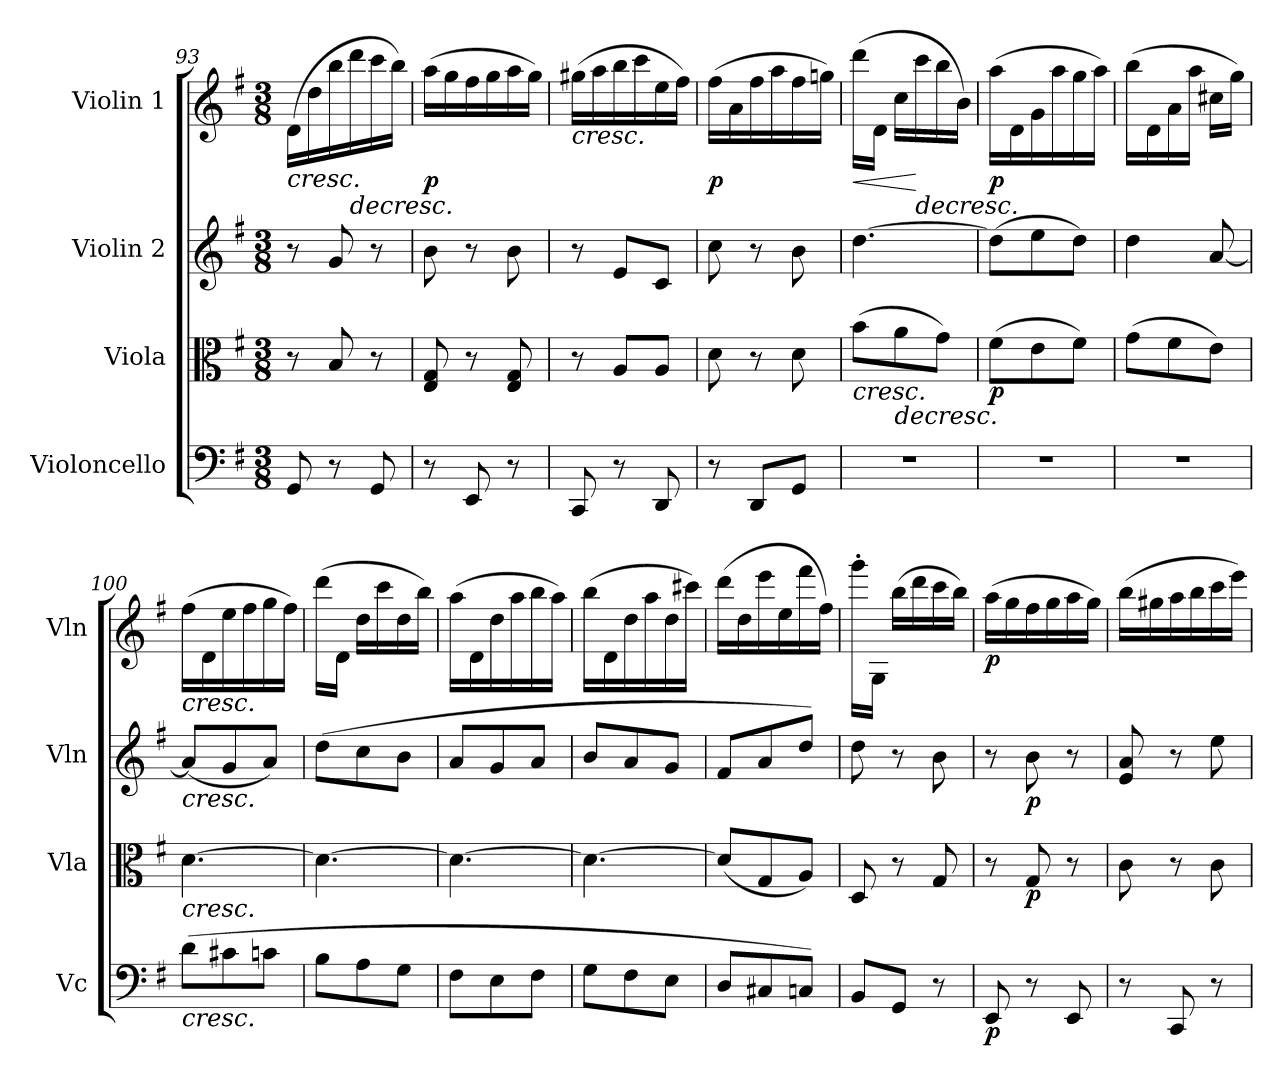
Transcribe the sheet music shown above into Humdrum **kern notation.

**kern	**dynam	**kern	**dynam	**kern	**dynam	**kern	**dynam
*part4	*part4	*part3	*part3	*part2	*part2	*part1	*part1
*staff4	*staff4	*staff3	*staff3	*staff2	*staff2	*staff1	*staff1
*I"Violoncello	*	*I"Viola	*	*I"Violin 2	*	*I"Violin 1	*
*I'Vc	*	*I'Vla	*	*I'Vln	*	*I'Vln	*
*clefF4	*	*clefC3	*	*clefG2	*	*clefG2	*
*k[f#]	*	*k[f#]	*	*k[f#]	*	*k[f#]	*
*M3/8	*	*M3/8	*	*M3/8	*	*M3/8	*
=93	=93	=93	=93	=93	=93	=93	=93
!	!	!	!	!	!	!	!LO:HP:b
8GG/	.	8r	.	8r	.	(16d\LL	<
.	.	.	.	.	.	16dd\	.
8r	.	8B/	.	8g/	.	16bb\	.
!	!	!	!	!	!	!	!LO:HP:b
.	.	.	.	.	.	16ddd\	>
8GG/	.	8r	.	8r	.	16ccc\	.
.	.	.	.	.	.	16bb\JJ)	.
.	.	.	.	.	.	.	[
!!LO:PB:g=z
=94	=94	=94	=94	=94	=94	=94	=94
!	!	!	!	!	!	!	!LO:DY:b
8r	.	8E/ 8G/	.	8b\	.	(16aa\LL	p
.	.	.	.	.	.	16gg\	.
8EE/	.	8r	.	8r	.	16ff#\	.
.	.	.	.	.	.	16gg\	.
8r	.	8E/ 8G/	.	8b\	.	16aa\	.
.	.	.	.	.	.	16gg\JJ)	.
=95	=95	=95	=95	=95	=95	=95	=95
!	!	!	!	!	!	!	!LO:HP:b
8CC/	.	8r	.	8r	.	(16gg#X\LL	<
.	.	.	.	.	.	16aa\	.
8r	.	8A/L	.	8e/L	.	16bb\	.
.	.	.	.	.	.	16ccc\	.
8DD/	.	8A/J	.	8c/J	.	16ee\	.
.	.	.	.	.	.	16ff#\JJ)	.
.	.	.	.	.	.	.	]
=96	=96	=96	=96	=96	=96	=96	=96
!	!	!	!	!	!	!	!LO:DY:b
8r	.	8d\	.	8cc\	.	(16ff#\LL	p
.	.	.	.	.	.	16a\	.
8DD/L	.	8r	.	8r	.	16ff#\	.
.	.	.	.	.	.	16aa\	.
8GG/J	.	8d\	.	8b\	.	16ff#\	.
.	.	.	.	.	.	16ggn\JJ)	.
=97	=97	=97	=97	=97	=97	=97	=97
!	!	!	!LO:HP:b	!	!	!	!LO:HP:b
4.r	.	(8b\L	<	[4.dd\	.	(16ddd\LL	<
.	.	.	.	.	.	16d\JJ	.
!	!	!	!LO:HP:b	!	!	!	!
.	.	8a\	>	.	.	16cc\LL	.
!	!	!	!	!	!	!	!LO:HP:n=1:b
.	.	.	.	.	.	16ccc\	[ >
.	.	8g\J)	[	.	.	16bb\	.
.	.	.	.	.	.	16b\JJ)	.
.	.	.	.	.	.	.	[
=98	=98	=98	=98	=98	=98	=98	=98
!	!	!	!LO:DY:b	!	!	!	!LO:DY:b
4.r	.	(8f#\L	p	(8dd\L]	.	(16aa\LL	p
.	.	.	.	.	.	16d\	.
.	.	8e\	.	8ee\	.	16g\	.
.	.	.	.	.	.	16aa\	.
.	.	8f#\J)	.	8dd\J)	.	16gg\	.
.	.	.	.	.	.	16aa\JJ)	.
=99	=99	=99	=99	=99	=99	=99	=99
4.r	.	(8g\L	.	4dd\	.	(16bb\LL	.
.	.	.	.	.	.	16d\	.
.	.	8f#\	.	.	.	16a\	.
.	.	.	.	.	.	16aa\JJ	.
.	.	8e\J)	.	[8a/	.	16cc#X\LL	.
.	.	.	.	.	.	16gg\JJ)	.
!!LO:LB:g=z
=100	=100	=100	=100	=100	=100	=100	=100
!	!	!	!	!	!	!LO:TX:b:i:t=cresc.	!
!	!	!	!	!LO:TX:b:i:t=cresc.	!	!	!
!	!	!LO:TX:b:i:t=cresc.	!	!	!	!	!
!LO:TX:b:i:t=cresc.	!	!	!	!	!	!	!
(8d\L	.	[4.d\	.	(8a/L]	.	(16ff#\LL	.
.	.	.	.	.	.	16d\	.
8c#X\	.	.	.	8g/	.	16ee\	.
.	.	.	.	.	.	16ff#\	.
8cn\J	.	.	.	8a/J)	.	16gg\	.
.	.	.	.	.	.	16ff#\JJ)	.
=101	=101	=101	=101	=101	=101	=101	=101
8B\L	.	4.d\_	.	(8dd\L	.	(16ddd\LL	.
.	.	.	.	.	.	16d\JJ	.
8A\	.	.	.	8cc\	.	16dd\LL	.
.	.	.	.	.	.	16ccc\	.
8G\J	.	.	.	8b\J	.	16dd\	.
.	.	.	.	.	.	16bb\JJ)	.
!!LO:LB:g=z
=102	=102	=102	=102	=102	=102	=102	=102
8F#\L	.	4.d\_	.	8a/L	.	(16aa\LL	.
.	.	.	.	.	.	16d\	.
8E\	.	.	.	8g/	.	16dd\	.
.	.	.	.	.	.	16aa\	.
8F#\J	.	.	.	8a/J	.	16bb\	.
.	.	.	.	.	.	16aa\JJ)	.
=103	=103	=103	=103	=103	=103	=103	=103
8G\L	.	4.d\_	.	8b/L	.	(16bb\LL	.
.	.	.	.	.	.	16d\	.
8F#\	.	.	.	8a/	.	16dd\	.
.	.	.	.	.	.	16aa\	.
8E\J	.	.	.	8g/J	.	16dd\	.
.	.	.	.	.	.	16ccc#X\JJ)	.
=104	=104	=104	=104	=104	=104	=104	=104
8D/L	.	(8d/L]	.	8f#/L	.	(16ddd\LL	.
.	.	.	.	.	.	16dd\	.
8C#X/	.	8G/	.	8a/	.	16eee\	.
.	.	.	.	.	.	16ee\	.
8Cn/J)	.	8A/J)	.	8dd/J)	.	16fff#\	.
.	.	.	.	.	.	16ff#\JJ)	.
=105	=105	=105	=105	=105	=105	=105	=105
8BB/L	.	8D/	.	8dd\	.	16ggg'\LL	.
.	.	.	.	.	.	16G\JJ	.
8GG/J	.	8r	.	8r	.	(16bb\LL	.
.	.	.	.	.	.	16ddd\	.
8r	.	8G/	.	8b\	.	16ccc\	.
.	.	.	.	.	.	16bb\JJ)	.
=106	=106	=106	=106	=106	=106	=106	=106
!	!LO:DY:b	!	!	!	!	!	!LO:DY:b
8EE/	p	8r	.	8r	.	(16aa\LL	p
.	.	.	.	.	.	16gg\	.
!	!	!	!LO:DY:b	!	!LO:DY:b	!	!
8r	.	8G/	p	8b\	p	16ff#\	.
.	.	.	.	.	.	16gg\	.
8EE/	.	8r	.	8r	.	16aa\	.
.	.	.	.	.	.	16gg\JJ)	.
=107	=107	=107	=107	=107	=107	=107	=107
8r	.	8c\	.	8e/ 8a/	.	(16bb\LL	.
.	.	.	.	.	.	16gg#X\	.
8CC/	.	8r	.	8r	.	16aa\	.
.	.	.	.	.	.	16bb\	.
8r	.	8c\	.	8ee\	.	16ccc\	.
.	.	.	.	.	.	16eee\JJ)	.
.	.	.	]	.	.	.	]
=	=	=	=	=	=	=	=
*-	*-	*-	*-	*-	*-	*-	*-
